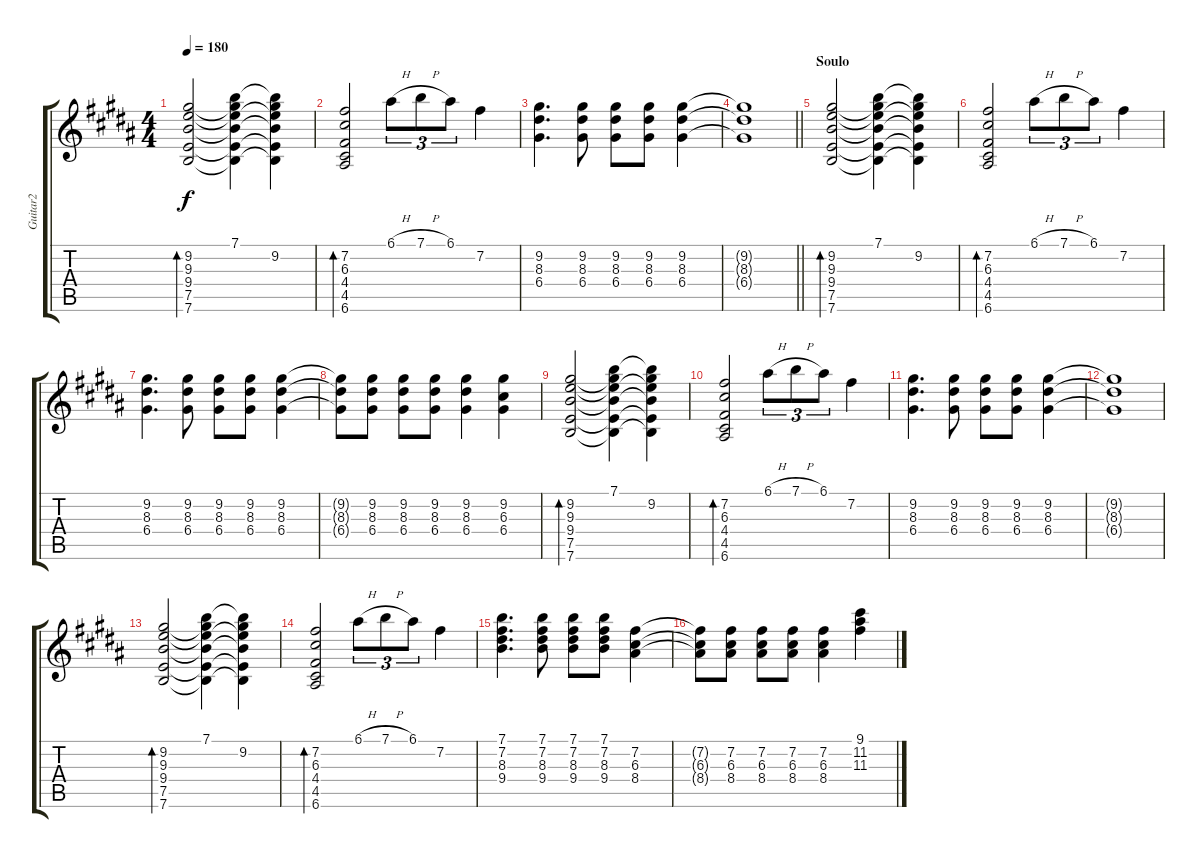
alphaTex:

\track ("Guitar2" "Guitar2") {instrument overdrivenguitar}
\staff {score tabs}
\tuning (E4 B3 G3 D3 A2 E2) {hide}
\ts (4 4)
\tempo 180
\clef g2
\ks g#minor
(9.2 9.3 9.4 7.5 7.6).2{bd 120 dy f} (7.1 9.2{t} 9.3{t} 9.4{t} 7.5{t} 7.6{t}).4 (7.1{t} 9.2 9.3{t} 9.4{t} 7.5{t} 7.6{t}).4 |
(7.2 6.3 4.4 4.5 6.6).2{bd 120} 6.1{h}.8{tu (3 2)} 7.1{h}.8{tu (3 2)} 6.1.8{tu (3 2)} 7.2.4 |
(9.2 8.3 6.4).4{d} (9.2 8.3 6.4).8 (9.2 8.3 6.4).8 (9.2 8.3 6.4).8 (9.2 8.3 6.4).4 |
\barLineRight lightlight
(9.2{t} 8.3{t} 6.4{t}).1 |
\section ("" "Soulo")
(9.2 9.3 9.4 7.5 7.6).2{bd 120} (7.1 9.2{t} 9.3{t} 9.4{t} 7.5{t} 7.6{t}).4 (7.1{t} 9.2 9.3{t} 9.4{t} 7.5{t} 7.6{t}).4 |
(7.2 6.3 4.4 4.5 6.6).2{bd 120} 6.1{h}.8{tu (3 2)} 7.1{h}.8{tu (3 2)} 6.1.8{tu (3 2)} 7.2.4 |
(9.2 8.3 6.4).4{d} (9.2 8.3 6.4).8 (9.2 8.3 6.4).8 (9.2 8.3 6.4).8 (9.2 8.3 6.4).4 |
(9.2{t} 8.3{t} 6.4{t}).8 (9.2 8.3 6.4).8 (9.2 8.3 6.4).8 (9.2 8.3 6.4).8 (9.2 8.3 6.4).4 (9.2 6.3 6.4).4 |
(9.2 9.3 9.4 7.5 7.6).2{bd 120} (7.1 9.2{t} 9.3{t} 9.4{t} 7.5{t} 7.6{t}).4 (7.1{t} 9.2 9.3{t} 9.4{t} 7.5{t} 7.6{t}).4 |
(7.2 6.3 4.4 4.5 6.6).2{bd 120} 6.1{h}.8{tu (3 2)} 7.1{h}.8{tu (3 2)} 6.1.8{tu (3 2)} 7.2.4 |
(9.2 8.3 6.4).4{d} (9.2 8.3 6.4).8 (9.2 8.3 6.4).8 (9.2 8.3 6.4).8 (9.2 8.3 6.4).4 |
(9.2{t} 8.3{t} 6.4{t}).1 |
(9.2 9.3 9.4 7.5 7.6).2{bd 120} (7.1 9.2{t} 9.3{t} 9.4{t} 7.5{t} 7.6{t}).4 (7.1{t} 9.2 9.3{t} 9.4{t} 7.5{t} 7.6{t}).4 |
(7.2 6.3 4.4 4.5 6.6).2{bd 120} 6.1{h}.8{tu (3 2)} 7.1{h}.8{tu (3 2)} 6.1.8{tu (3 2)} 7.2.4 |
(7.1 7.2 8.3 9.4).4{d} (7.1 7.2 8.3 9.4).8 (7.1 7.2 8.3 9.4).8 (7.1 7.2 8.3 9.4).8 (7.2 6.3 8.4).4 |
(7.2{t} 6.3{t} 8.4{t}).8 (7.2 6.3 8.4).8 (7.2 6.3 8.4).8 (7.2 6.3 8.4).8 (7.2 6.3 8.4).4 (9.1 11.2 11.3).4
